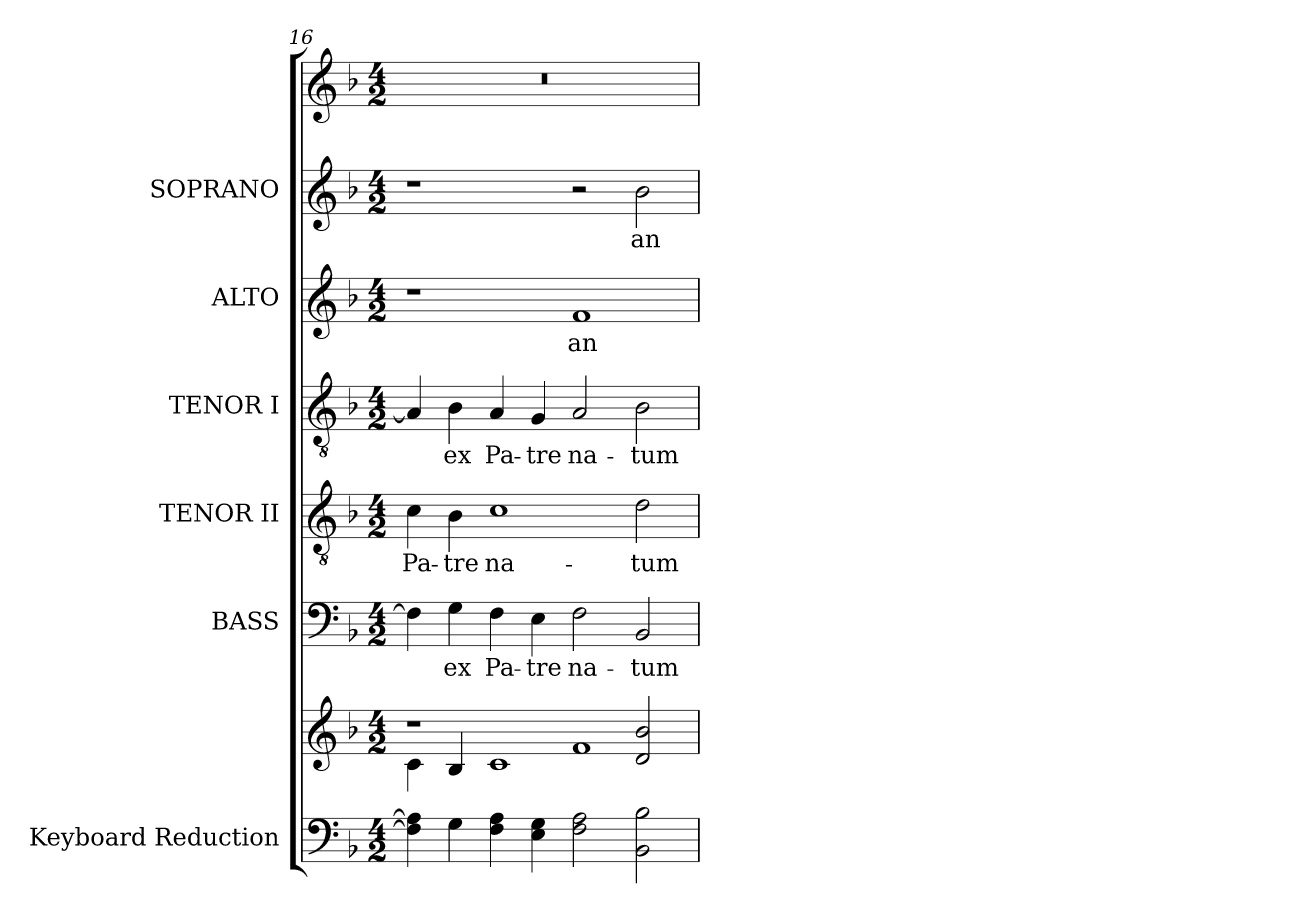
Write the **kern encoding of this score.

**kern	**kern	**kern	**text	**kern	**text	**kern	**text	**kern	**text	**kern	**text	**kern
*part7	*part7	*part6	*part6	*part5	*part5	*part4	*part4	*part3	*part3	*part2	*part2	*part1
*staff8	*staff7	*staff6	*staff6	*staff5	*staff5	*staff4	*staff4	*staff3	*staff3	*staff2	*staff2	*staff1
*I"Keyboard Reduction	*	*I"BASS	*	*I"TENOR II	*	*I"TENOR I	*	*I"ALTO	*	*I"SOPRANO	*	*
*I'Reduc.	*	*I'B.	*	*I'T. II	*	*I'T. I	*	*I'A.	*	*I'S.	*	*
*clefF4	*clefG2	*clefF4	*	*clefGv2	*	*clefGv2	*	*clefG2	*	*clefG2	*	*clefG2
*	*	*	*	*ITrd7c12	*	*ITrd7c12	*	*	*	*	*	*
*k[b-]	*k[b-]	*k[b-]	*	*k[b-]	*	*k[b-]	*	*k[b-]	*	*k[b-]	*	*k[b-]
*F:	*F:	*F:	*	*F:	*	*F:	*	*F:	*	*F:	*	*F:
*M4/2	*M4/2	*M4/2	*	*M4/2	*	*M4/2	*	*M4/2	*	*M4/2	*	*M4/2
=16	=16	=16	=16	=16	=16	=16	=16	=16	=16	=16	=16	=16
*	*^	*	*	*	*	*	*	*	*	*	*	*
!	!	!	!	!	!	!LO:LY:b:color=#000000	!	!	!	!	!	!	!LO:N:vis=1
4Fi\] 4Ai]	1r	4ci\	4Fi\]	.	4Ci\	Pa-	4AAi/]	.	1r	.	1r	.	0r
!	!	!	!	!LO:LY:b:color=#000000	!	!	!	!	!	!	!	!	!
!	!	!	!	!	!	!LO:LY:b:color=#000000	!	!	!	!	!	!	!
!	!	!	!	!	!	!	!	!LO:LY:b:color=#000000	!	!	!	!	!
4Gi\	.	4B-i/	4Gi\	ex	4BB-i\	-tre	4BB-i\	ex	.	.	.	.	.
!	!	!	!	!LO:LY:b:color=#000000	!	!	!	!	!	!	!	!	!
!	!	!	!	!	!	!LO:LY:b:color=#000000	!	!	!	!	!	!	!
!	!	!	!	!	!	!	!	!LO:LY:b:color=#000000	!	!	!	!	!
4Fi\ 4Ai	.	1ci	4Fi\	Pa-	1Ci	na-	4AAi/	Pa-	.	.	.	.	.
!	!	!	!	!LO:LY:b:color=#000000	!	!	!	!	!	!	!	!	!
!	!	!	!	!	!	!	!	!LO:LY:b:color=#000000	!	!	!	!	!
4Ei\ 4Gi	.	.	4Ei\	-tre	.	.	4GGi/	-tre	.	.	.	.	.
!	!	!	!	!LO:LY:b:color=#000000	!	!	!	!	!	!	!	!	!
!	!	!	!	!	!	!	!	!LO:LY:b:color=#000000	!	!	!	!	!
!	!	!	!	!	!	!	!	!	!	!LO:LY:b:color=#000000	!	!	!
2Fi\ 2Ai	1fi	.	2Fi\	na-	.	.	2AAi/	na-	1fi	an-	2r	.	.
!	!	!	!	!LO:LY:b:color=#000000	!	!	!	!	!	!	!	!	!
!	!	!	!	!	!	!LO:LY:b:color=#000000	!	!	!	!	!	!	!
!	!	!	!	!	!	!	!	!LO:LY:b:color=#000000	!	!	!	!	!
!	!	!	!	!	!	!	!	!	!	!	!	!LO:LY:b:color=#000000	!
2BB-i\ 2B-i	.	2di/ 2b-i	2BB-i/	-tum	2Di\	-tum	2BB-i\	-tum	.	.	2b-i\	an-	.
*	*v	*v	*	*	*	*	*	*	*	*	*	*	*
=	=	=	=	=	=	=	=	=	=	=	=	=
*-	*-	*-	*-	*-	*-	*-	*-	*-	*-	*-	*-	*-
